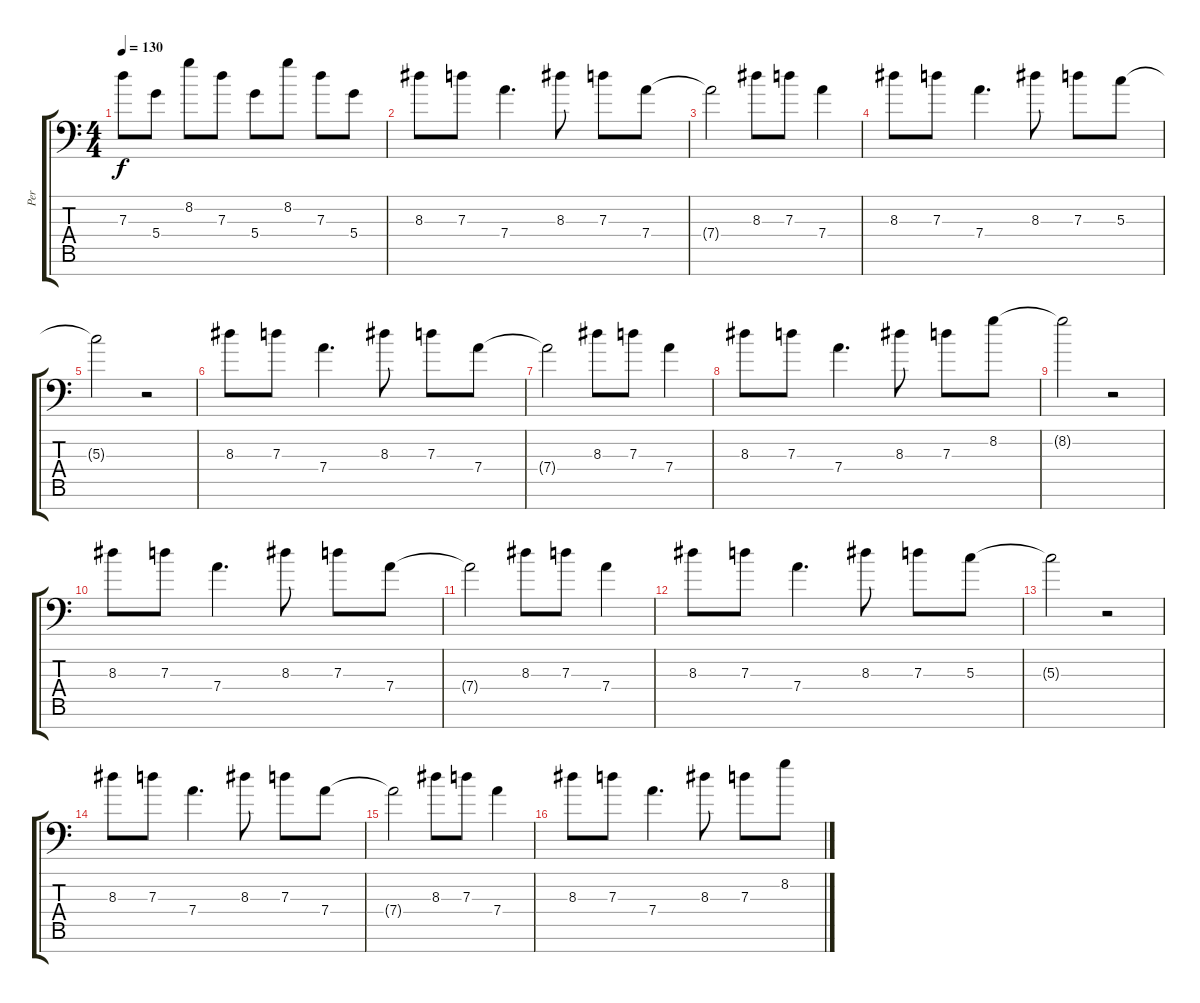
\track ("Per" "Per") {instrument distortionguitar}
\staff {score tabs}
\tuning (E4 B3 G3 D3 A2 E2 A1) {hide}
\ts (4 4)
\tempo 130
\clef f4
\ks c
7.3.8{dy f} 5.4.8 8.2.8 7.3.8 5.4.8 8.2.8 7.3.8 5.4.8 |
8.3.8 7.3.8 7.4.4{d} 8.3.8 7.3.8 7.4.8 |
7.4{t}.2 8.3.8 7.3.8 7.4.4 |
8.3.8 7.3.8 7.4.4{d} 8.3.8 7.3.8 5.3.8 |
5.3{t}.2 r.2 |
8.3.8 7.3.8 7.4.4{d} 8.3.8 7.3.8 7.4.8 |
7.4{t}.2 8.3.8 7.3.8 7.4.4 |
8.3.8 7.3.8 7.4.4{d} 8.3.8 7.3.8 8.2.8 |
8.2{t}.2 r.2 |
8.3.8 7.3.8 7.4.4{d} 8.3.8 7.3.8 7.4.8 |
7.4{t}.2 8.3.8 7.3.8 7.4.4 |
8.3.8 7.3.8 7.4.4{d} 8.3.8 7.3.8 5.3.8 |
5.3{t}.2 r.2 |
8.3.8 7.3.8 7.4.4{d} 8.3.8 7.3.8 7.4.8 |
7.4{t}.2 8.3.8 7.3.8 7.4.4 |
8.3.8 7.3.8 7.4.4{d} 8.3.8 7.3.8 8.2.8
